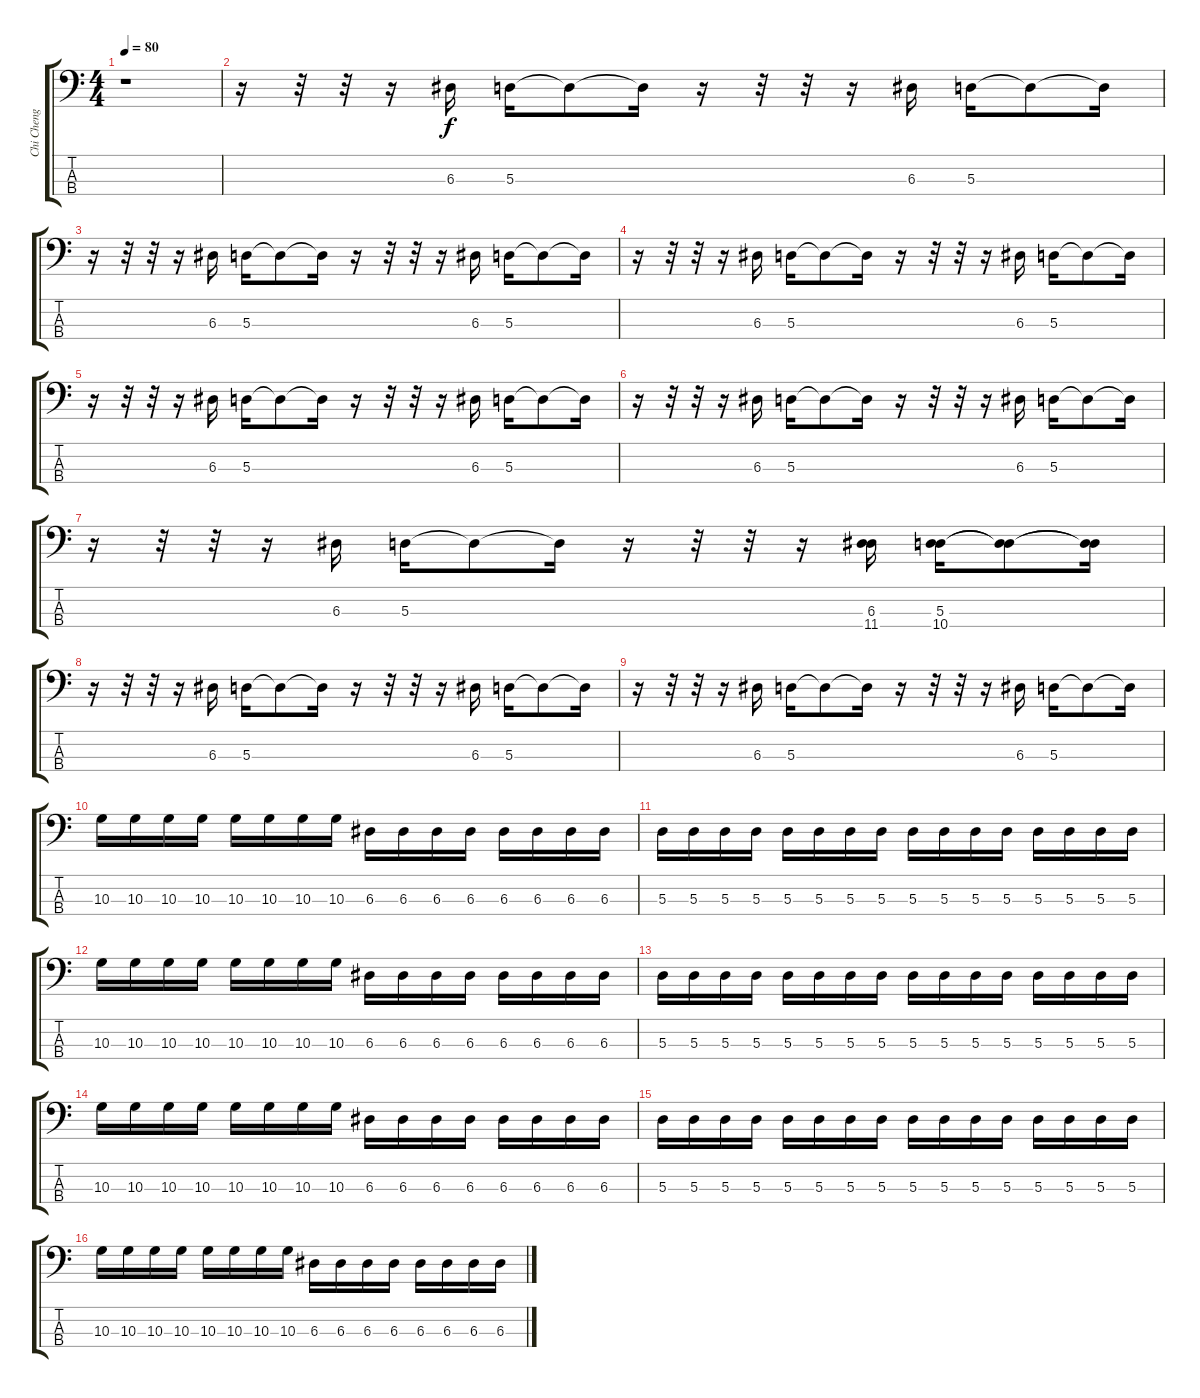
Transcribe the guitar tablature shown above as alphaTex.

\track ("Chi Cheng" "Chi Cheng") {instrument electricbassfinger}
\staff {score tabs}
\tuning (G2 D2 A1 E1) {hide}
\ts (4 4)
\tempo 80
\clef f4
\ks c
r.1{dy f} |
r.16 r.32 r.32 r.16 6.3.16 5.3.16 5.3{t}.8 5.3{t}.16 r.16 r.32 r.32 r.16 6.3.16 5.3.16 5.3{t}.8 5.3{t}.16 |
r.16 r.32 r.32 r.16 6.3.16 5.3.16 5.3{t}.8 5.3{t}.16 r.16 r.32 r.32 r.16 6.3.16 5.3.16 5.3{t}.8 5.3{t}.16 |
r.16 r.32 r.32 r.16 6.3.16 5.3.16 5.3{t}.8 5.3{t}.16 r.16 r.32 r.32 r.16 6.3.16 5.3.16 5.3{t}.8 5.3{t}.16 |
r.16 r.32 r.32 r.16 6.3.16 5.3.16 5.3{t}.8 5.3{t}.16 r.16 r.32 r.32 r.16 6.3.16 5.3.16 5.3{t}.8 5.3{t}.16 |
r.16 r.32 r.32 r.16 6.3.16 5.3.16 5.3{t}.8 5.3{t}.16 r.16 r.32 r.32 r.16 6.3.16 5.3.16 5.3{t}.8 5.3{t}.16 |
r.16 r.32 r.32 r.16 6.3.16 5.3.16 5.3{t}.8 5.3{t}.16 r.16 r.32 r.32 r.16 (6.3 11.4).16 (5.3 10.4).16 (5.3{t} 10.4{t}).8 (5.3{t} 10.4{t}).16 |
r.16 r.32 r.32 r.16 6.3.16 5.3.16 5.3{t}.8 5.3{t}.16 r.16 r.32 r.32 r.16 6.3.16 5.3.16 5.3{t}.8 5.3{t}.16 |
r.16 r.32 r.32 r.16 6.3.16 5.3.16 5.3{t}.8 5.3{t}.16 r.16 r.32 r.32 r.16 6.3.16 5.3.16 5.3{t}.8 5.3{t}.16 |
10.3.16 10.3.16 10.3.16 10.3.16 10.3.16 10.3.16 10.3.16 10.3.16 6.3.16 6.3.16 6.3.16 6.3.16 6.3.16 6.3.16 6.3.16 6.3.16 |
5.3.16 5.3.16 5.3.16 5.3.16 5.3.16 5.3.16 5.3.16 5.3.16 5.3.16 5.3.16 5.3.16 5.3.16 5.3.16 5.3.16 5.3.16 5.3.16 |
10.3.16 10.3.16 10.3.16 10.3.16 10.3.16 10.3.16 10.3.16 10.3.16 6.3.16 6.3.16 6.3.16 6.3.16 6.3.16 6.3.16 6.3.16 6.3.16 |
5.3.16 5.3.16 5.3.16 5.3.16 5.3.16 5.3.16 5.3.16 5.3.16 5.3.16 5.3.16 5.3.16 5.3.16 5.3.16 5.3.16 5.3.16 5.3.16 |
10.3.16 10.3.16 10.3.16 10.3.16 10.3.16 10.3.16 10.3.16 10.3.16 6.3.16 6.3.16 6.3.16 6.3.16 6.3.16 6.3.16 6.3.16 6.3.16 |
5.3.16 5.3.16 5.3.16 5.3.16 5.3.16 5.3.16 5.3.16 5.3.16 5.3.16 5.3.16 5.3.16 5.3.16 5.3.16 5.3.16 5.3.16 5.3.16 |
10.3.16 10.3.16 10.3.16 10.3.16 10.3.16 10.3.16 10.3.16 10.3.16 6.3.16 6.3.16 6.3.16 6.3.16 6.3.16 6.3.16 6.3.16 6.3.16
